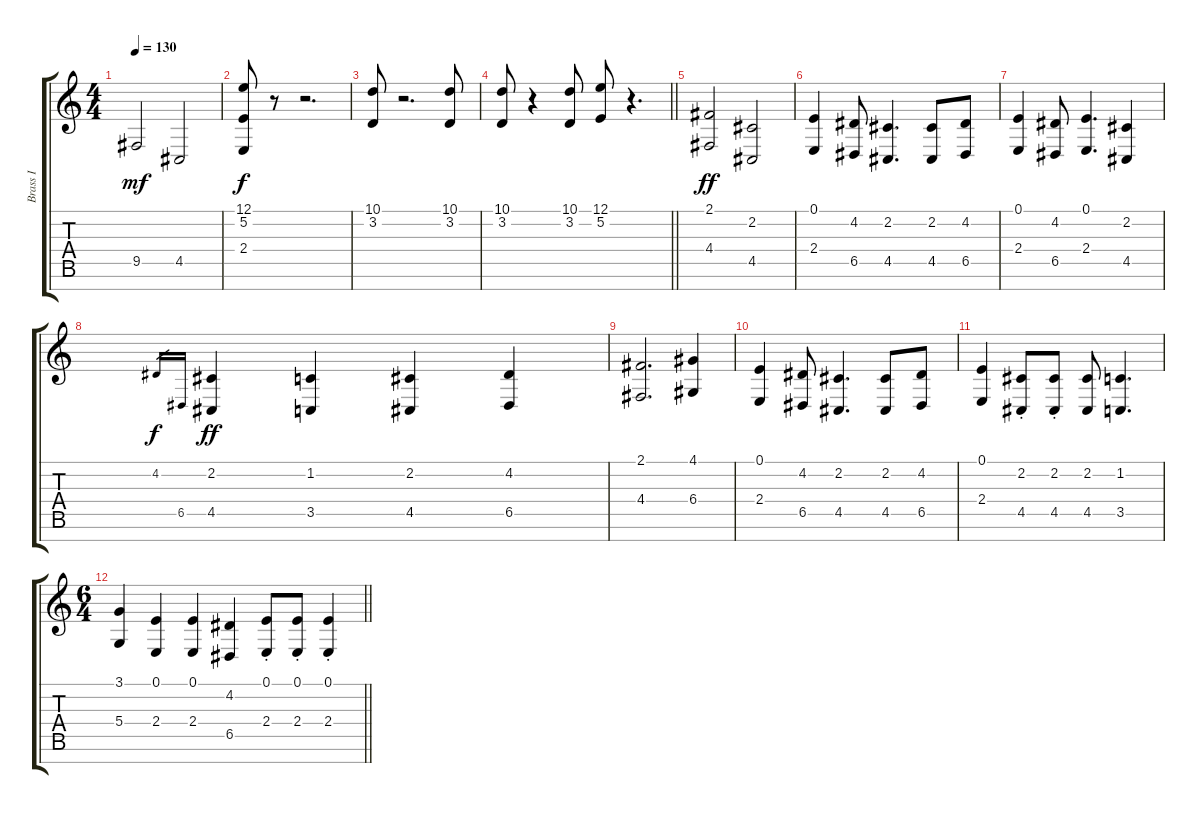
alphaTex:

\track ("Brass I" "Brass I") {instrument frenchhorn}
\staff {score tabs}
\tuning (E4 B3 G3 D3 A2 E2 B1) {hide}
\ts (4 4)
\tempo 130
\clef g2
\ks c
9.5.2{dy mf} 4.5.2 |
(12.1 5.2 2.4).8{dy f} r.8 r.2{d} |
(10.1 3.2).8 r.2{d} (10.1 3.2).8 |
\barLineRight lightlight
(10.1 3.2).8 r.4 (10.1 3.2).8 (12.1 5.2).8 r.4{d} |
\section ("" "")
(2.1 4.4).2{dy ff volume 14 balance 7 instrument frenchhorn} (2.2 4.5).2 |
(0.1 2.4).4 (4.2 6.5).8 (2.2 4.5).4{d} (2.2 4.5).8 (4.2 6.5).8 |
(0.1 2.4).4 (4.2 6.5).8 (0.1 2.4).4{d} (2.2 4.5).4 |
4.2.16{gr dy f} 6.5.16{gr} (2.2 4.5).4{dy ff} (1.2 3.5).4 (2.2 4.5).4 (4.2 6.5).4 |
(2.1 4.4).2{d} (4.1 6.4).4 |
(0.1 2.4).4 (4.2 6.5).8 (2.2 4.5).4{d} (2.2 4.5).8 (4.2 6.5).8 |
(0.1 2.4).4 (2.2{st} 4.5{st}).8 (2.2{st} 4.5{st}).8 (2.2 4.5).8 (1.2 3.5).4{d} |
\ts (6 4)
\barLineRight lightlight
(3.1 5.4).4 (0.1 2.4).4 (0.1 2.4).4 (4.2 6.5).4 (0.1{st} 2.4{st}).8 (0.1{st} 2.4{st}).8 (0.1{st} 2.4{st}).4
